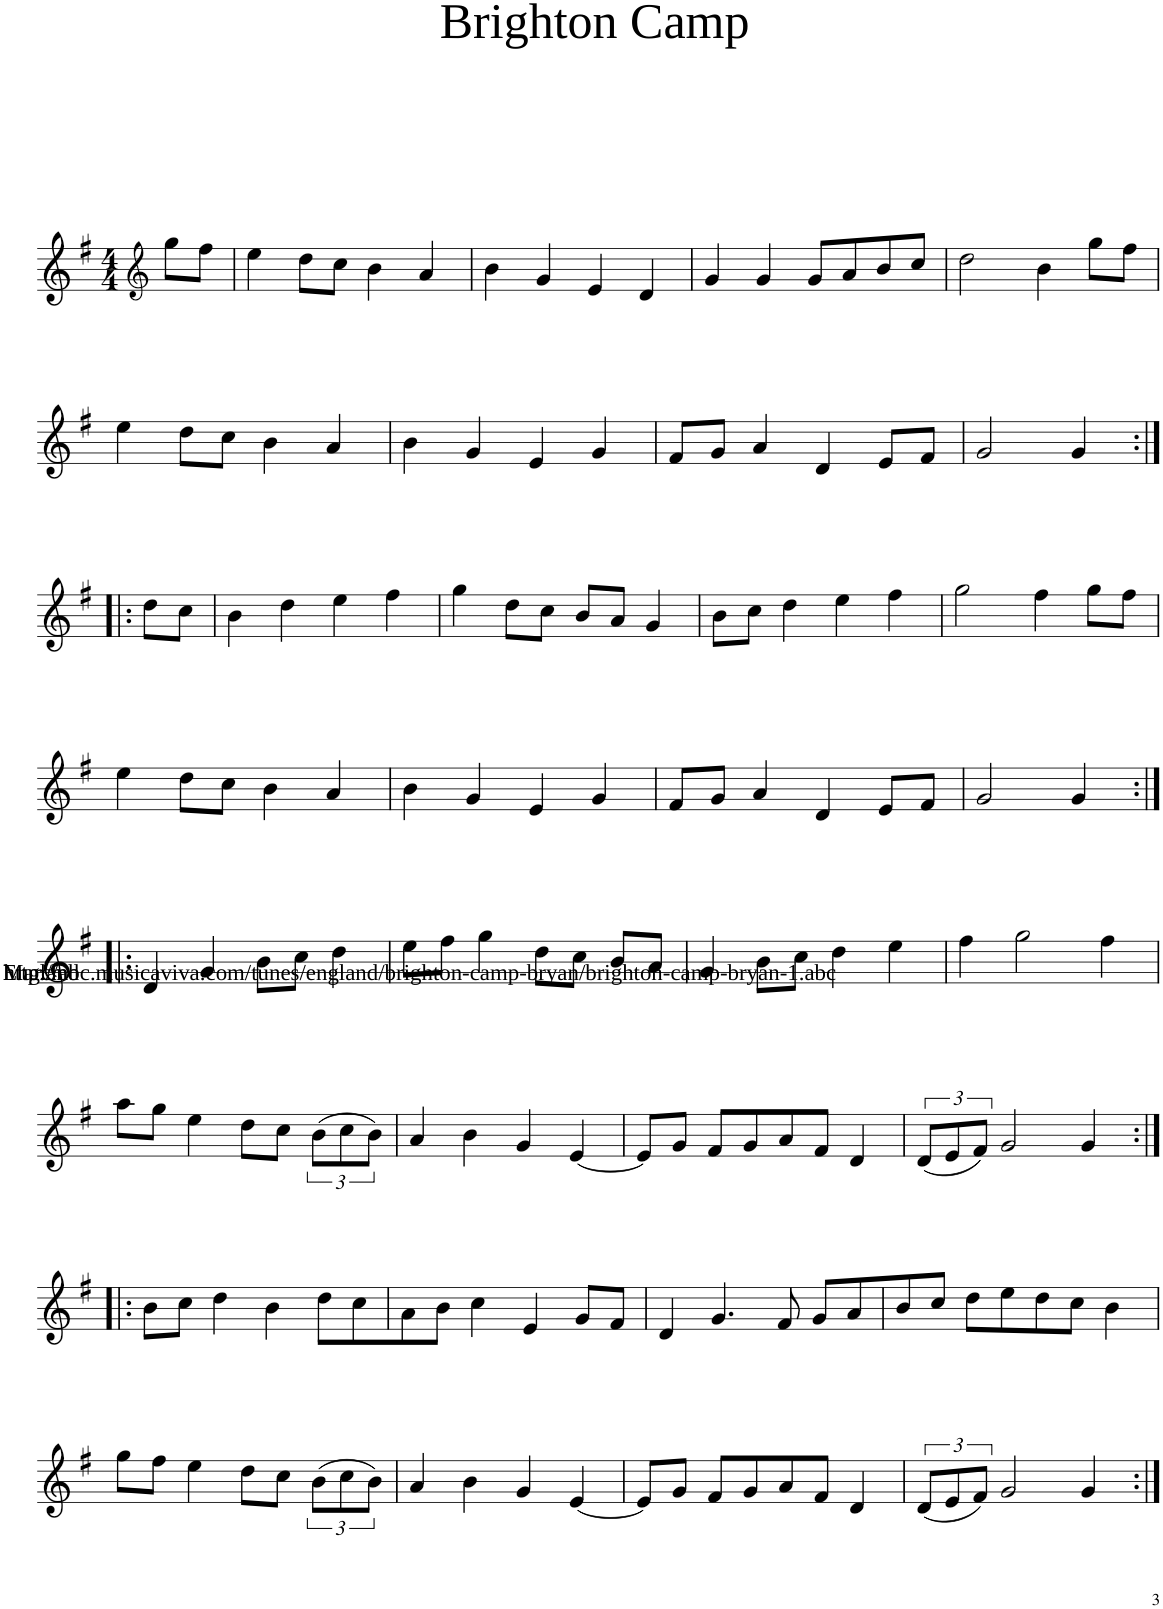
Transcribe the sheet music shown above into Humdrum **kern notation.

**kern
*part1
*staff1
*I"Piano
*I'Pno
!!LO:PB:g=z
*clefG2
*k[f#]
*M4/4
=1
8gg\L
8ff#\J
=2
4ee\
8dd\L
8cc\J
4b\
4a/
=3
4b\
4g/
4e/
4d/
=4
4g/
4g/
8g/L
8a/
8b/
8cc/J
=5
2dd\
4b\
8gg\L
8ff#\J
!!LO:LB:g=z
=6
4ee\
8dd\L
8cc\J
4b\
4a/
=7
4b\
4g/
4e/
4g/
=8
8f#/L
8g/J
4a/
4d/
8e/L
8f#/J
=9
2g/
4g/
!!LO:LB:g=z
=10:|!|:
8dd\L
8cc\J
=11
4b\
4dd\
4ee\
4ff#\
=12
4gg\
8dd\L
8cc\J
8b/L
8a/J
4g/
=13
8b\L
8cc\J
4dd\
4ee\
4ff#\
=14
2gg\
4ff#\
8gg\L
8ff#\J
!!LO:LB:g=z
=15
4ee\
8dd\L
8cc\J
4b\
4a/
=16
4b\
4g/
4e/
4g/
=17
8f#/L
8g/J
4a/
4d/
8e/L
8f#/J
=18
2g/
4g/
!!LO:LB:g=z
=19:|!|:
4d/
4g/
8b\L
8cc\J
4dd\
=20
8ee\L
8ff#\J
4gg\
8dd\L
8cc\J
8b/L
8a/J
=21
4g/
8b\L
8cc\J
4dd\
4ee\
=22
4ff#\
2gg\
4ff#\
!!LO:LB:g=z
=23
8aa\L
8gg\J
4ee\
8dd\L
8cc\J
(12b\L
12cc\
12b\J)
=24
4a/
4b\
4g/
[4e/
=25
8e/L]
8g/J
8f#/L
8g/
8a/
8f#/J
4d/
=26
(12d/L
12e/
12f#/J)
2g/
4g/
!!LO:LB:g=z
=27:|!|:
8b\L
8cc\J
4dd\
4b\
8dd\L
8cc\
=28
8a\
8b\J
4cc\
4e/
8g/L
8f#/J
=29
4d/
4.g/
8f#/
8g/L
8a/
=30
8b/
8cc/J
8dd\L
8ee\
8dd\
8cc\J
4b\
!!LO:LB:g=z
=31
8gg\L
8ff#\J
4ee\
8dd\L
8cc\J
(12b\L
12cc\
12b\J)
=32
4a/
4b\
4g/
[4e/
=33
8e/L]
8g/J
8f#/L
8g/
8a/
8f#/J
4d/
=34
(12d/L
12e/
12f#/J)
2g/
4g/
=:|!
*-
